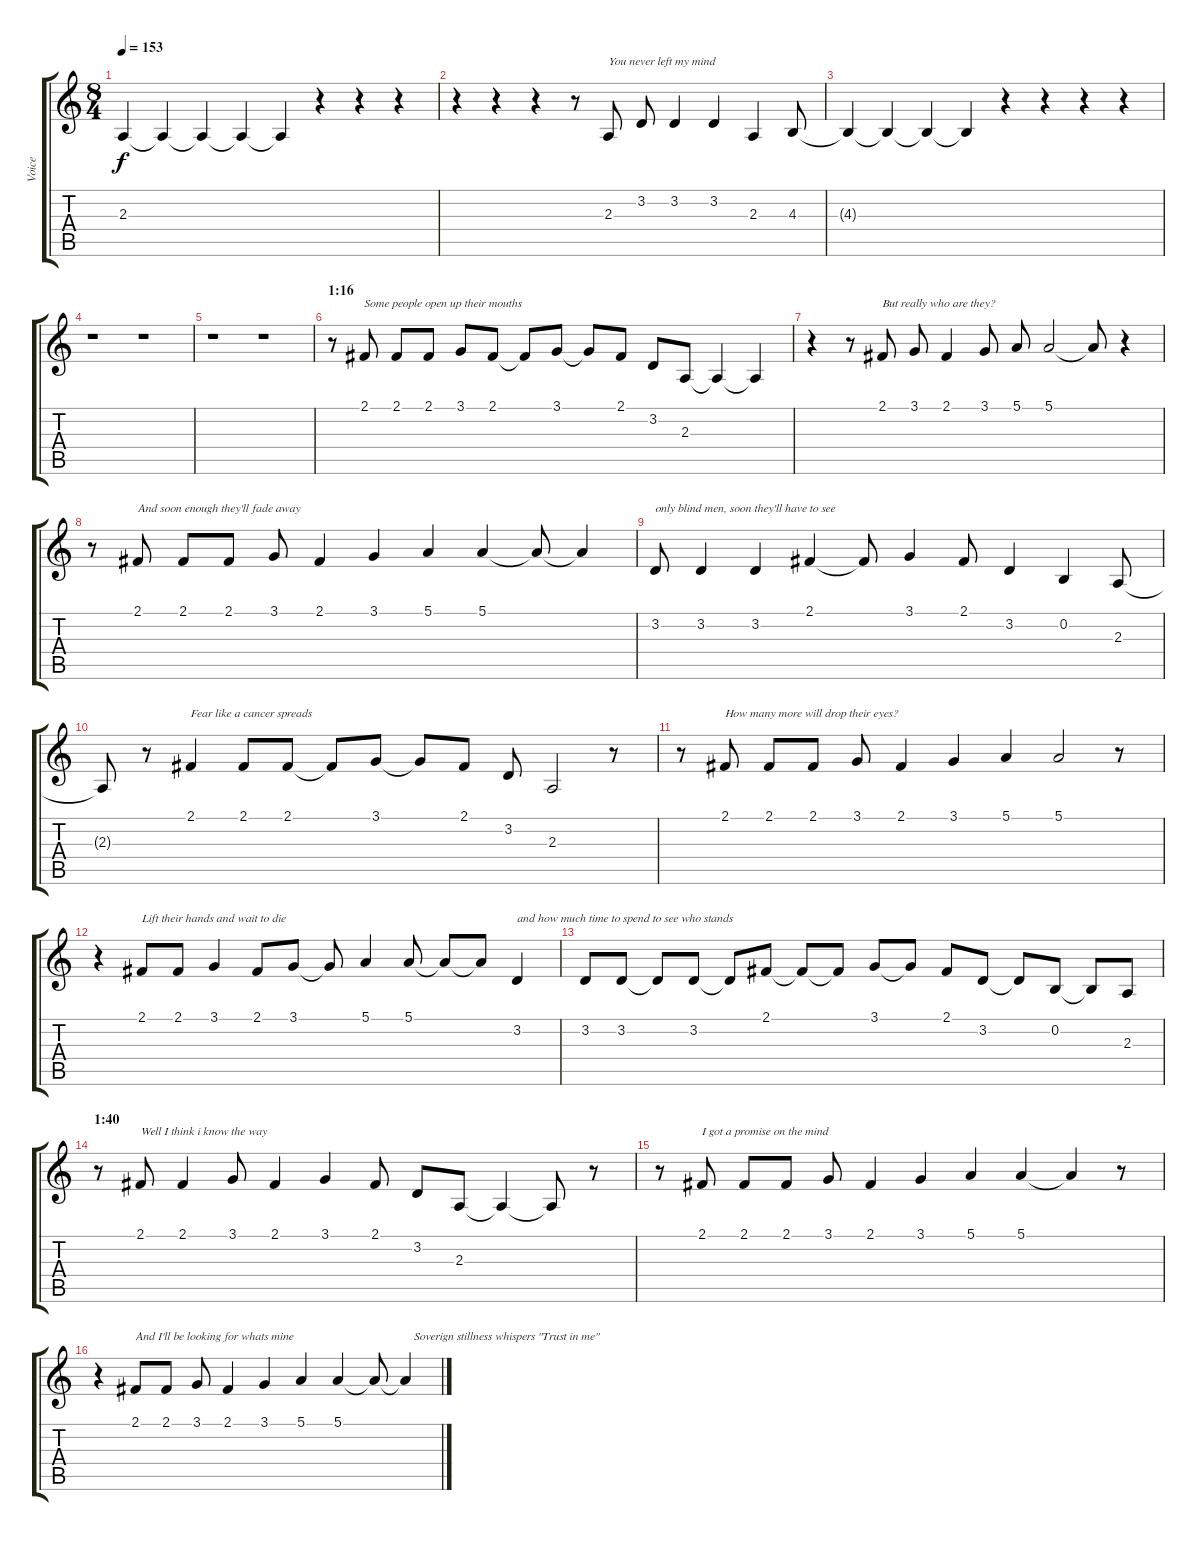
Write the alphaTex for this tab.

\track ("Voice" "Voice") {instrument lead6voice}
\staff {score tabs}
\tuning (E4 B3 G3 D3 A2 E2) {hide}
\ts (8 4)
\tempo 153
\clef g2
\ks c
2.3{t}.4{dy f} 2.3{t}.4 2.3{t}.4 2.3{t}.4 2.3{t}.4 r.4 r.4 r.4 |
r.4 r.4 r.4 r.8 2.3.8{txt "You never left my mind"} 3.2.8 3.2.4 3.2.4 2.3.4 4.3.8 |
4.3{t}.4 4.3{t}.4 4.3{t}.4 4.3{t}.4 r.4 r.4 r.4 r.4 |
r.1 r.1 |
r.1 r.1 |
\section ("" "1:16")
r.8 2.1.8{txt "Some people open up their mouths"} 2.1.8 2.1.8 3.1.8 2.1.8 2.1{t}.8 3.1.8 3.1{t}.8 2.1.8 3.2.8 2.3.8 2.3{t}.4 2.3{t}.4 |
r.4 r.8 2.1.8{txt "But really who are they?"} 3.1.8 2.1.4 3.1.8 5.1.8 5.1.2 5.1{t}.8 r.4 |
r.8 2.1.8{txt "And soon enough they'll fade away"} 2.1.8 2.1.8 3.1.8 2.1.4 3.1.4 5.1.4 5.1.4 5.1{t}.8 5.1{t}.4 |
3.2.8{txt "only blind men, soon they'll have to see"} 3.2.4 3.2.4 2.1.4 2.1{t}.8 3.1.4 2.1.8 3.2.4 0.2.4 2.3.8 |
2.3{t}.8 r.8 2.1.4{txt "Fear like a cancer spreads"} 2.1.8 2.1.8 2.1{t}.8 3.1.8 3.1{t}.8 2.1.8 3.2.8 2.3.2 r.8 |
r.8 2.1.8{txt "How many more will drop their eyes?"} 2.1.8 2.1.8 3.1.8 2.1.4 3.1.4 5.1.4 5.1.2 r.8 |
r.4 2.1.8{txt "Lift their hands and wait to die"} 2.1.8 3.1.4 2.1.8 3.1.8 3.1{t}.8 5.1.4 5.1.8 5.1{t}.8 5.1{t}.8 3.2.4{txt "and how much time to spend to see who stands"} |
3.2.8 3.2.8 3.2{t}.8 3.2.8 3.2{t}.8 2.1.8 2.1{t}.8 2.1{t}.8 3.1.8 3.1{t}.8 2.1.8 3.2.8 3.2{t}.8 0.2.8 0.2{t}.8 2.3.8 |
\section ("" "1:40")
r.8 2.1.8{txt "Well I think i know the way"} 2.1.4 3.1.8 2.1.4 3.1.4 2.1.8 3.2.8 2.3.8 2.3{t}.4 2.3{t}.8 r.8 |
r.8 2.1.8{txt "I got a promise on the mind"} 2.1.8 2.1.8 3.1.8 2.1.4 3.1.4 5.1.4 5.1.4 5.1{t}.4 r.8 |
r.4 2.1.8{txt "And I'll be looking for whats mine"} 2.1.8 3.1.8 2.1.4 3.1.4 5.1.4 5.1.4 5.1{t}.8 5.1{t}.4{txt "   Soverign stillness whispers \"Trust in me\""}
